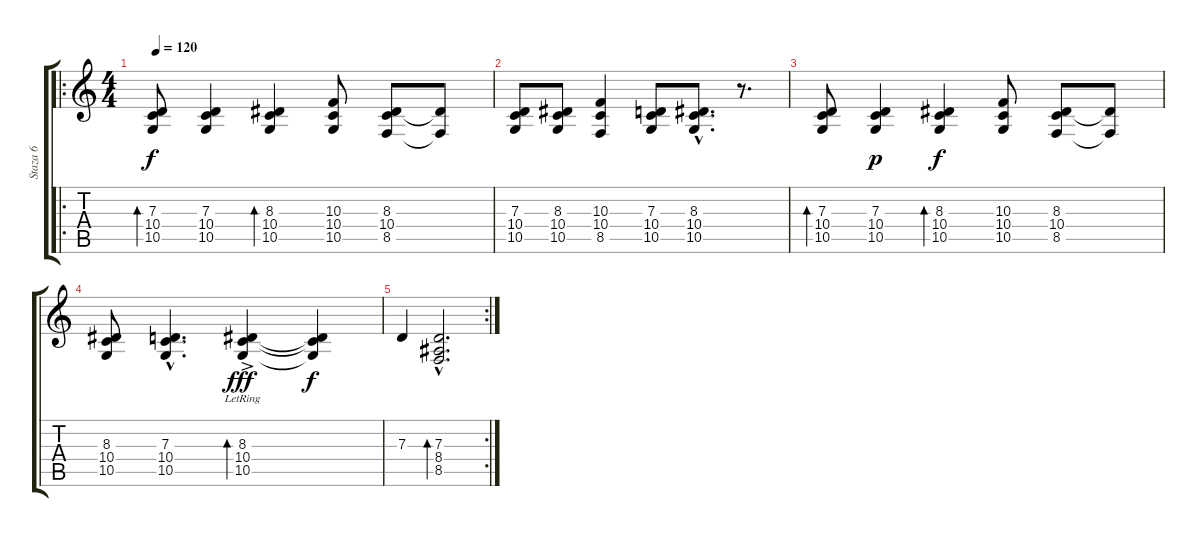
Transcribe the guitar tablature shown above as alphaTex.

\track ("Staza 6" "Staza 6") {instrument frenchhorn}
\staff {score tabs}
\tuning (E4 B3 G3 D3 A2 E2) {hide}
\ro
\ts (4 4)
\tempo 120
\clef g2
\ks c
(7.3 10.4 10.5).8{bd 120 dy f} (7.3 10.4 10.5).4 (8.3 10.4 10.5).4{bd 120} (10.3 10.4 10.5).8 (8.3 10.4 8.5).8 (8.3{t} 8.5{t}).8 |
(7.3 10.4 10.5).8 (8.3 10.4 10.5).8 (10.3 10.4 8.5).4 (7.3 10.4 10.5).8 (8.3{hac} 10.4{hac} 10.5{hac}).8{d} r.8{d} |
(7.3 10.4 10.5).8{bd 120} (7.3 10.4 10.5).4{dy p} (8.3 10.4 10.5).4{bd 120 dy f} (10.3 10.4 10.5).8 (8.3 10.4 8.5).8 (8.3{t} 8.5{t}).8 |
(8.3 10.4 10.5).8 (7.3{hac} 10.4{hac} 10.5{hac}).4{d} (8.3{ac lr} 10.4{ac lr} 10.5{ac lr}).4{bd 120 dy fff} (8.3{t} 10.4{t} 10.5{t}).4{dy f} |
\rc 2
7.3.4 (7.3{hac} 8.4{hac} 8.5{hac}).2{d bd 120}
